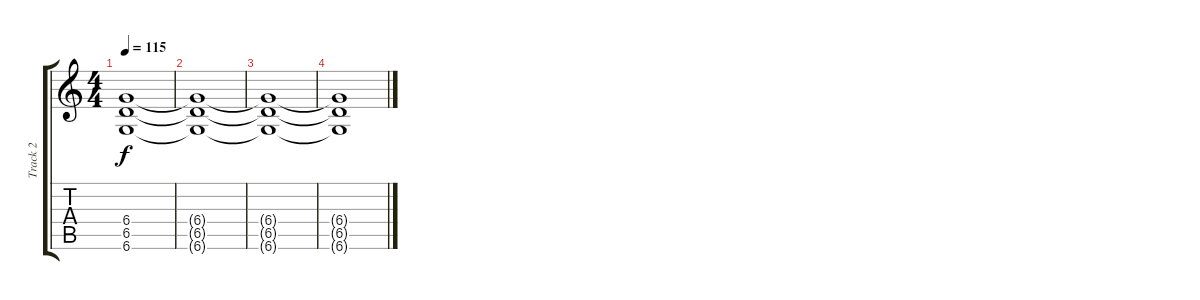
\track ("Track 2" "Track 2") {instrument distortionguitar}
\staff {score tabs}
\tuning (Eb4 Bb3 Gb3 Db3 Ab2 Db2) {hide}
\ts (4 4)
\tempo 115
\clef g2
\ks c
(6.4 6.5 6.6).1{dy f} |
(6.4{t} 6.5{t} 6.6{t}).1 |
(6.4{t} 6.5{t} 6.6{t}).1 |
(6.4{t} 6.5{t} 6.6{t}).1
